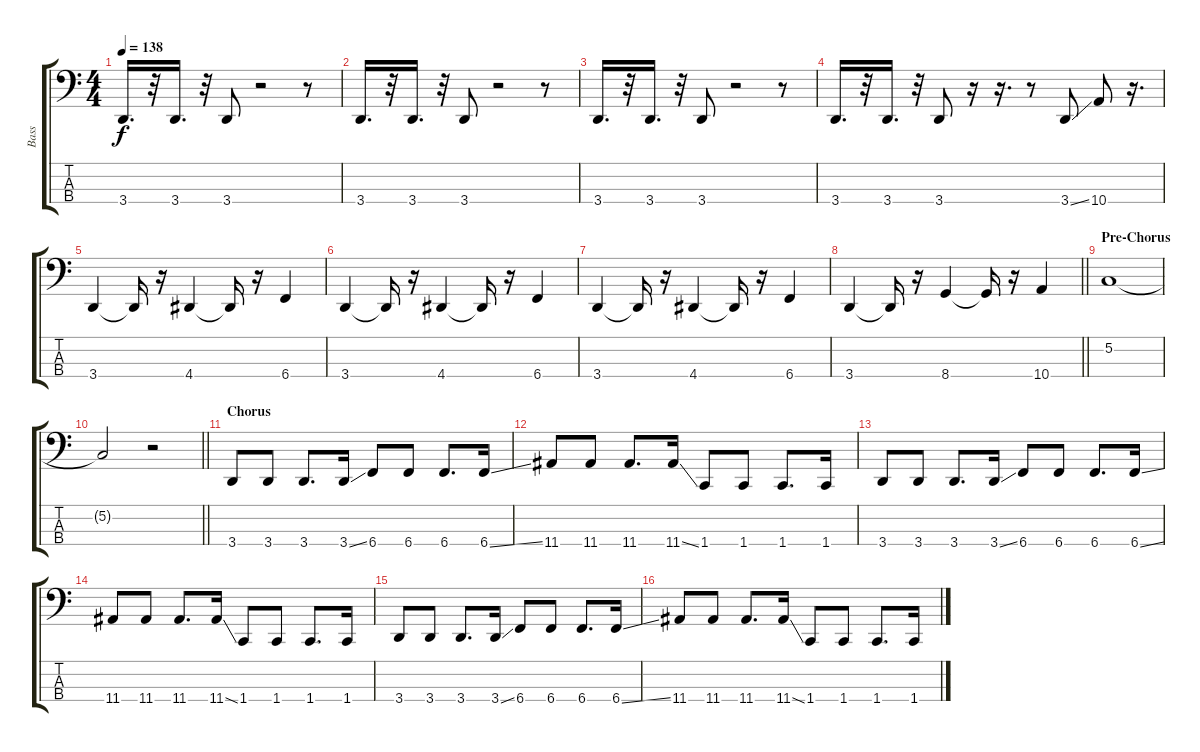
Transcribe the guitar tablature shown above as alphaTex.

\track ("Bass" "Bass") {instrument electricbasspick}
\staff {score tabs}
\tuning (C2 G1 D1 B0) {hide}
\ts (4 4)
\tempo 138
\clef f4
\ks c
3.4.16{d dy f} r.32 3.4.16{d} r.32 3.4.8 r.2 r.8 |
3.4.16{d} r.32 3.4.16{d} r.32 3.4.8 r.2 r.8 |
3.4.16{d} r.32 3.4.16{d} r.32 3.4.8 r.2 r.8 |
3.4.16{d} r.32 3.4.16{d} r.32 3.4.8 r.16 r.16{d} r.8 3.4{ss}.8 10.4.8 r.16{d} |
3.4.4 3.4{t}.16 r.16 4.4.4 4.4{t}.16 r.16 6.4.4 |
3.4.4 3.4{t}.16 r.16 4.4.4 4.4{t}.16 r.16 6.4.4 |
3.4.4 3.4{t}.16 r.16 4.4.4 4.4{t}.16 r.16 6.4.4 |
\barLineRight lightlight
3.4.4 3.4{t}.16 r.16 8.4.4 8.4{t}.16 r.16 10.4.4 |
\section ("" "Pre-Chorus")
5.2.1 |
\barLineRight lightlight
5.2{t}.2 r.2 |
\section ("" "Chorus")
3.4.8 3.4.8 3.4.8{d} 3.4{ss}.16 6.4.8 6.4.8 6.4.8{d} 6.4{ss}.16 |
11.4.8 11.4.8 11.4.8{d} 11.4{ss}.16 1.4.8 1.4.8 1.4.8{d} 1.4.16 |
3.4.8 3.4.8 3.4.8{d} 3.4{ss}.16 6.4.8 6.4.8 6.4.8{d} 6.4{ss}.16 |
11.4.8 11.4.8 11.4.8{d} 11.4{ss}.16 1.4.8 1.4.8 1.4.8{d} 1.4.16 |
3.4.8 3.4.8 3.4.8{d} 3.4{ss}.16 6.4.8 6.4.8 6.4.8{d} 6.4{ss}.16 |
11.4.8 11.4.8 11.4.8{d} 11.4{ss}.16 1.4.8 1.4.8 1.4.8{d} 1.4.16
